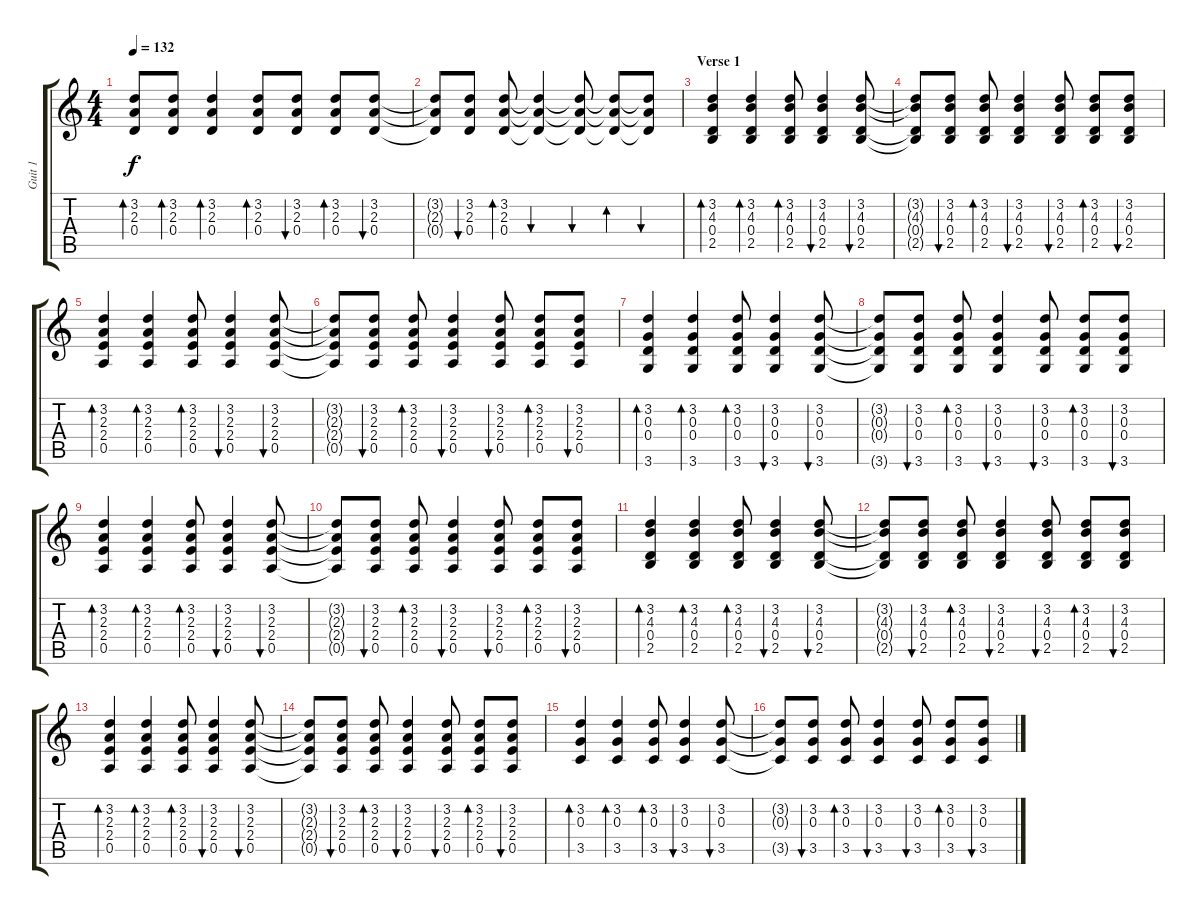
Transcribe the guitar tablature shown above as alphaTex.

\track ("Guit 1" "Guit 1") {instrument overdrivenguitar}
\staff {score tabs}
\tuning (E4 B3 G3 D3 A2 E2) {hide}
\ts (4 4)
\tempo 132
\clef g2
\ks c
(3.2 2.3 0.4).8{bd 30 dy f} (3.2 2.3 0.4).8{bd 30} (3.2 2.3 0.4).4{bd 30} (3.2 2.3 0.4).8{bd 30} (3.2 2.3 0.4).8{bu 30} (3.2 2.3 0.4).8{bd 30} (3.2 2.3 0.4).8{bu 30} |
(3.2{t} 2.3{t} 0.4{t}).8 (3.2 2.3 0.4).8{bu 30} (3.2 2.3 0.4).8{bd 30} (3.2{t} 2.3{t} 0.4{t}).4{bu 30} (3.2{t} 2.3{t} 0.4{t}).8{bu 30} (3.2{t} 2.3{t} 0.4{t}).8{bd 30} (3.2{t} 2.3{t} 0.4{t}).8{bu 30} |
\section ("" "Verse 1")
(3.2 4.3 0.4 2.5).4{bd 30} (3.2 4.3 0.4 2.5).4{bd 30} (3.2 4.3 0.4 2.5).8{bd 30} (3.2 4.3 0.4 2.5).4{bu 30} (3.2 4.3 0.4 2.5).8{bu 30} |
(3.2{t} 4.3{t} 0.4{t} 2.5{t}).8 (3.2 4.3 0.4 2.5).8{bu 30} (3.2 4.3 0.4 2.5).8{bd 30} (3.2 4.3 0.4 2.5).4{bu 30} (3.2 4.3 0.4 2.5).8{bu 30} (3.2 4.3 0.4 2.5).8{bd 30} (3.2 4.3 0.4 2.5).8{bu 30} |
(3.2 2.3 2.4 0.5).4{bd 30} (3.2 2.3 2.4 0.5).4{bd 30} (3.2 2.3 2.4 0.5).8{bd 30} (3.2 2.3 2.4 0.5).4{bu 30} (3.2 2.3 2.4 0.5).8{bu 30} |
(3.2{t} 2.3{t} 2.4{t} 0.5{t}).8 (3.2 2.3 2.4 0.5).8{bu 30} (3.2 2.3 2.4 0.5).8{bd 30} (3.2 2.3 2.4 0.5).4{bu 30} (3.2 2.3 2.4 0.5).8{bu 30} (3.2 2.3 2.4 0.5).8{bd 30} (3.2 2.3 2.4 0.5).8{bu 30} |
(3.2 0.3 0.4 3.6).4{bd 30} (3.2 0.3 0.4 3.6).4{bd 30} (3.2 0.3 0.4 3.6).8{bd 30} (3.2 0.3 0.4 3.6).4{bu 30} (3.2 0.3 0.4 3.6).8{bu 30} |
(3.2{t} 0.3{t} 0.4{t} 3.6{t}).8 (3.2 0.3 0.4 3.6).8{bu 30} (3.2 0.3 0.4 3.6).8{bd 30} (3.2 0.3 0.4 3.6).4{bu 30} (3.2 0.3 0.4 3.6).8{bu 30} (3.2 0.3 0.4 3.6).8{bd 30} (3.2 0.3 0.4 3.6).8{bu 30} |
(3.2 2.3 2.4 0.5).4{bd 30} (3.2 2.3 2.4 0.5).4{bd 30} (3.2 2.3 2.4 0.5).8{bd 30} (3.2 2.3 2.4 0.5).4{bu 30} (3.2 2.3 2.4 0.5).8{bu 30} |
(3.2{t} 2.3{t} 2.4{t} 0.5{t}).8 (3.2 2.3 2.4 0.5).8{bu 30} (3.2 2.3 2.4 0.5).8{bd 30} (3.2 2.3 2.4 0.5).4{bu 30} (3.2 2.3 2.4 0.5).8{bu 30} (3.2 2.3 2.4 0.5).8{bd 30} (3.2 2.3 2.4 0.5).8{bu 30} |
(3.2 4.3 0.4 2.5).4{bd 30} (3.2 4.3 0.4 2.5).4{bd 30} (3.2 4.3 0.4 2.5).8{bd 30} (3.2 4.3 0.4 2.5).4{bu 30} (3.2 4.3 0.4 2.5).8{bu 30} |
(3.2{t} 4.3{t} 0.4{t} 2.5{t}).8 (3.2 4.3 0.4 2.5).8{bu 30} (3.2 4.3 0.4 2.5).8{bd 30} (3.2 4.3 0.4 2.5).4{bu 30} (3.2 4.3 0.4 2.5).8{bu 30} (3.2 4.3 0.4 2.5).8{bd 30} (3.2 4.3 0.4 2.5).8{bu 30} |
(3.2 2.3 2.4 0.5).4{bd 30} (3.2 2.3 2.4 0.5).4{bd 30} (3.2 2.3 2.4 0.5).8{bd 30} (3.2 2.3 2.4 0.5).4{bu 30} (3.2 2.3 2.4 0.5).8{bu 30} |
(3.2{t} 2.3{t} 2.4{t} 0.5{t}).8 (3.2 2.3 2.4 0.5).8{bu 30} (3.2 2.3 2.4 0.5).8{bd 30} (3.2 2.3 2.4 0.5).4{bu 30} (3.2 2.3 2.4 0.5).8{bu 30} (3.2 2.3 2.4 0.5).8{bd 30} (3.2 2.3 2.4 0.5).8{bu 30} |
(3.2 0.3 3.5).4{bd 30} (3.2 0.3 3.5).4{bd 30} (3.2 0.3 3.5).8{bd 30} (3.2 0.3 3.5).4{bu 30} (3.2 0.3 3.5).8{bu 30} |
(3.2{t} 0.3{t} 3.5{t}).8 (3.2 0.3 3.5).8{bu 30} (3.2 0.3 3.5).8{bd 30} (3.2 0.3 3.5).4{bu 30} (3.2 0.3 3.5).8{bu 30} (3.2 0.3 3.5).8{bd 30} (3.2 0.3 3.5).8{bu 30}
